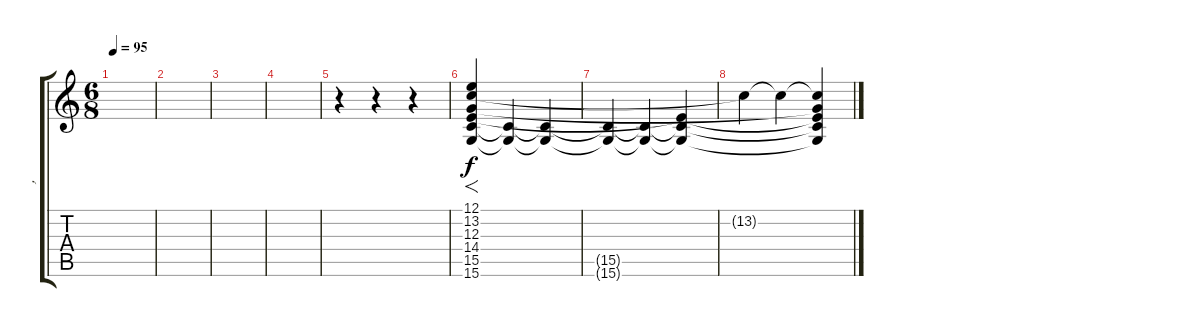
\track ("，" "，") {instrument seashore}
\staff {score tabs}
\tuning (E4 B3 G3 D3 A2 E2) {hide}
\ts (6 8)
\tempo 95
\clef g2
\ks c
|
|
|
|
r.4 r.4 r.4 |
(12.1 13.2 12.3 14.4 15.5 15.6).4{f instrument applause} (15.5{t} 15.6{t}).4 (15.5{t} 15.6{t}).4 |
(15.5{t} 15.6{t}).4 (15.5{t} 15.6{t}).4 (14.4{t} 15.5{t} 15.6{t}).4 |
13.2{t}.4 13.2{t}.4 (13.2{t} 12.3{t} 14.4{t} 15.5{t} 15.6{t}).4
